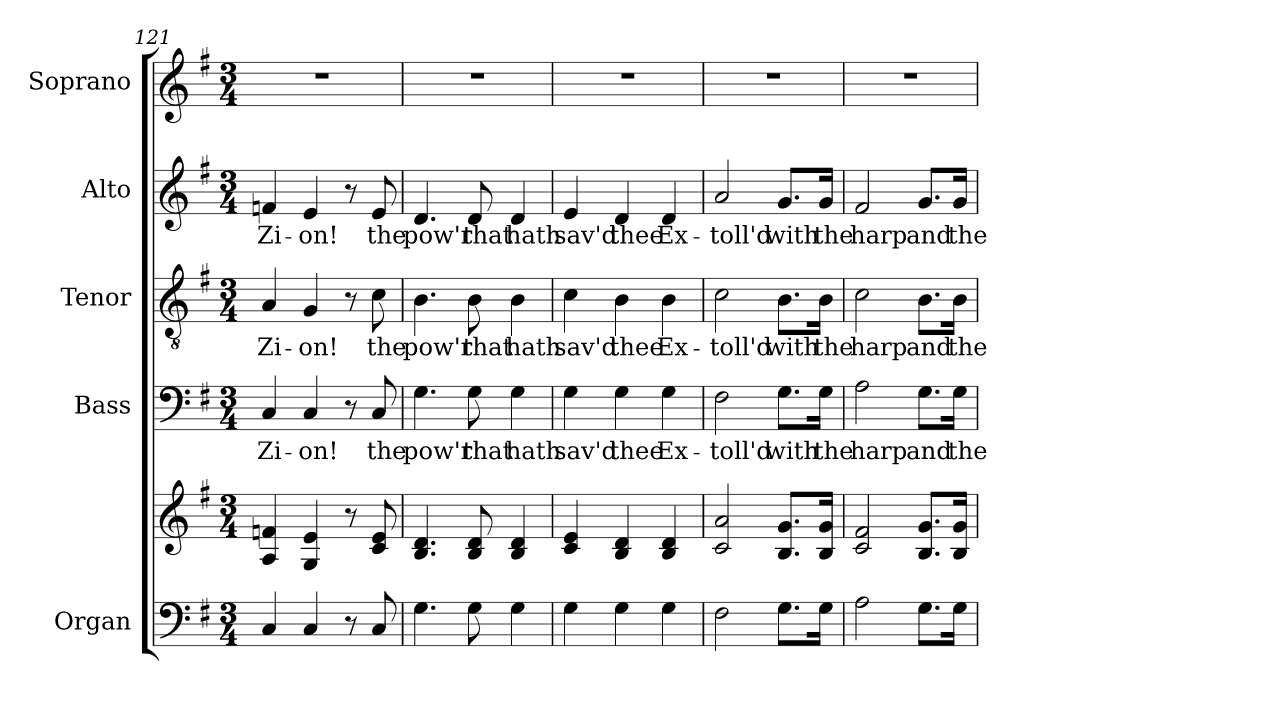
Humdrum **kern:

**kern	**kern	**kern	**text	**kern	**text	**kern	**text	**kern
*part5	*part5	*part4	*part4	*part3	*part3	*part2	*part2	*part1
*staff6	*staff5	*staff4	*staff4	*staff3	*staff3	*staff2	*staff2	*staff1
*I"Organ	*	*I"Bass	*	*I"Tenor	*	*I"Alto	*	*I"Soprano
*I'Org.	*	*I'B.	*	*I'T.	*	*I'A.	*	*I'S.
*clefF4	*clefG2	*clefF4	*	*clefGv2	*	*clefG2	*	*clefG2
*	*	*	*	*ITrd7c12	*	*	*	*
*k[f#]	*k[f#]	*k[f#]	*	*k[f#]	*	*k[f#]	*	*k[f#]
*G:	*G:	*G:	*	*G:	*	*G:	*	*G:
*M3/4	*M3/4	*M3/4	*	*M3/4	*	*M3/4	*	*M3/4
=121	=121	=121	=121	=121	=121	=121	=121	=121
!	!	!	!LO:LY:b:color=#000000	!	!	!	!	!
!	!	!	!	!	!LO:LY:b:color=#000000	!	!	!
!	!	!	!	!	!	!	!LO:LY:b:color=#000000	!LO:N:vis=1
4Ci/	4Ai/ 4fni	4Ci/	Zi-	4AAi/	Zi-	4fni/	Zi-	2.r
!	!	!	!LO:LY:b:color=#000000	!	!	!	!	!
!	!	!	!	!	!LO:LY:b:color=#000000	!	!	!
!	!	!	!	!	!	!	!LO:LY:b:color=#000000	!
4Ci/	4Gi/ 4ei	4Ci/	-on!	4GGi/	-on!	4ei/	-on!	.
8r	8r	8r	.	8r	.	8r	.	.
!	!	!	!LO:LY:b:color=#000000	!	!	!	!	!
!	!	!	!	!	!LO:LY:b:color=#000000	!	!	!
!	!	!	!	!	!	!	!LO:LY:b:color=#000000	!
8Ci/	8ci/ 8ei	8Ci/	the	8Ci\	the	8ei/	the	.
=122	=122	=122	=122	=122	=122	=122	=122	=122
!	!	!	!LO:LY:b:color=#000000	!	!	!	!	!
!	!	!	!	!	!LO:LY:b:color=#000000	!	!	!
!	!	!	!	!	!	!	!LO:LY:b:color=#000000	!LO:N:vis=1
4.Gi\	4.Bi/ 4.di	4.Gi\	pow'r	4.BBi\	pow'r	4.di/	pow'r	2.r
!	!	!	!LO:LY:b:color=#000000	!	!	!	!	!
!	!	!	!	!	!LO:LY:b:color=#000000	!	!	!
!	!	!	!	!	!	!	!LO:LY:b:color=#000000	!
8Gi\	8Bi/ 8di	8Gi\	that	8BBi\	that	8di/	that	.
!	!	!	!LO:LY:b:color=#000000	!	!	!	!	!
!	!	!	!	!	!LO:LY:b:color=#000000	!	!	!
!	!	!	!	!	!	!	!LO:LY:b:color=#000000	!
4Gi\	4Bi/ 4di	4Gi\	hath	4BBi\	hath	4di/	hath	.
=123	=123	=123	=123	=123	=123	=123	=123	=123
!	!	!	!LO:LY:b:color=#000000	!	!	!	!	!
!	!	!	!	!	!LO:LY:b:color=#000000	!	!	!
!	!	!	!	!	!	!	!LO:LY:b:color=#000000	!LO:N:vis=1
4Gi\	4ci/ 4ei	4Gi\	sav'd	4Ci\	sav'd	4ei/	sav'd	2.r
!	!	!	!LO:LY:b:color=#000000	!	!	!	!	!
!	!	!	!	!	!LO:LY:b:color=#000000	!	!	!
!	!	!	!	!	!	!	!LO:LY:b:color=#000000	!
4Gi\	4Bi/ 4di	4Gi\	thee	4BBi\	thee	4di/	thee	.
!	!	!	!LO:LY:b:color=#000000	!	!	!	!	!
!	!	!	!	!	!LO:LY:b:color=#000000	!	!	!
!	!	!	!	!	!	!	!LO:LY:b:color=#000000	!
4Gi\	4Bi/ 4di	4Gi\	Ex-	4BBi\	Ex-	4di/	Ex-	.
=124	=124	=124	=124	=124	=124	=124	=124	=124
!	!	!	!LO:LY:b:color=#000000	!	!	!	!	!
!	!	!	!	!	!LO:LY:b:color=#000000	!	!	!
!	!	!	!	!	!	!	!LO:LY:b:color=#000000	!LO:N:vis=1
2F#i\	2ci/ 2ai	2F#i\	-toll'd	2Ci\	-toll'd	2ai/	-toll'd	2.r
!	!	!	!LO:LY:b:color=#000000	!	!	!	!	!
!	!	!	!	!	!LO:LY:b:color=#000000	!	!	!
!	!	!	!	!	!	!	!LO:LY:b:color=#000000	!
8.Gi\L	8.Bi/ 8.giL	8.Gi\L	with	8.BBi\L	with	8.gi/L	with	.
!	!	!	!LO:LY:b:color=#000000	!	!	!	!	!
!	!	!	!	!	!LO:LY:b:color=#000000	!	!	!
!	!	!	!	!	!	!	!LO:LY:b:color=#000000	!
16Gi\Jk	16Bi/ 16giJk	16Gi\Jk	the	16BBi\Jk	the	16gi/Jk	the	.
=125	=125	=125	=125	=125	=125	=125	=125	=125
!	!	!	!LO:LY:b:color=#000000	!	!	!	!	!
!	!	!	!	!	!LO:LY:b:color=#000000	!	!	!
!	!	!	!	!	!	!	!LO:LY:b:color=#000000	!LO:N:vis=1
2Ai\	2ci/ 2f#i	2Ai\	harp	2Ci\	harp	2f#i/	harp	2.r
!	!	!	!LO:LY:b:color=#000000	!	!	!	!	!
!	!	!	!	!	!LO:LY:b:color=#000000	!	!	!
!	!	!	!	!	!	!	!LO:LY:b:color=#000000	!
8.Gi\L	8.Bi/ 8.giL	8.Gi\L	and	8.BBi\L	and	8.gi/L	and	.
!	!	!	!LO:LY:b:color=#000000	!	!	!	!	!
!	!	!	!	!	!LO:LY:b:color=#000000	!	!	!
!	!	!	!	!	!	!	!LO:LY:b:color=#000000	!
16Gi\Jk	16Bi/ 16giJk	16Gi\Jk	the	16BBi\Jk	the	16gi/Jk	the	.
=	=	=	=	=	=	=	=	=
*-	*-	*-	*-	*-	*-	*-	*-	*-
